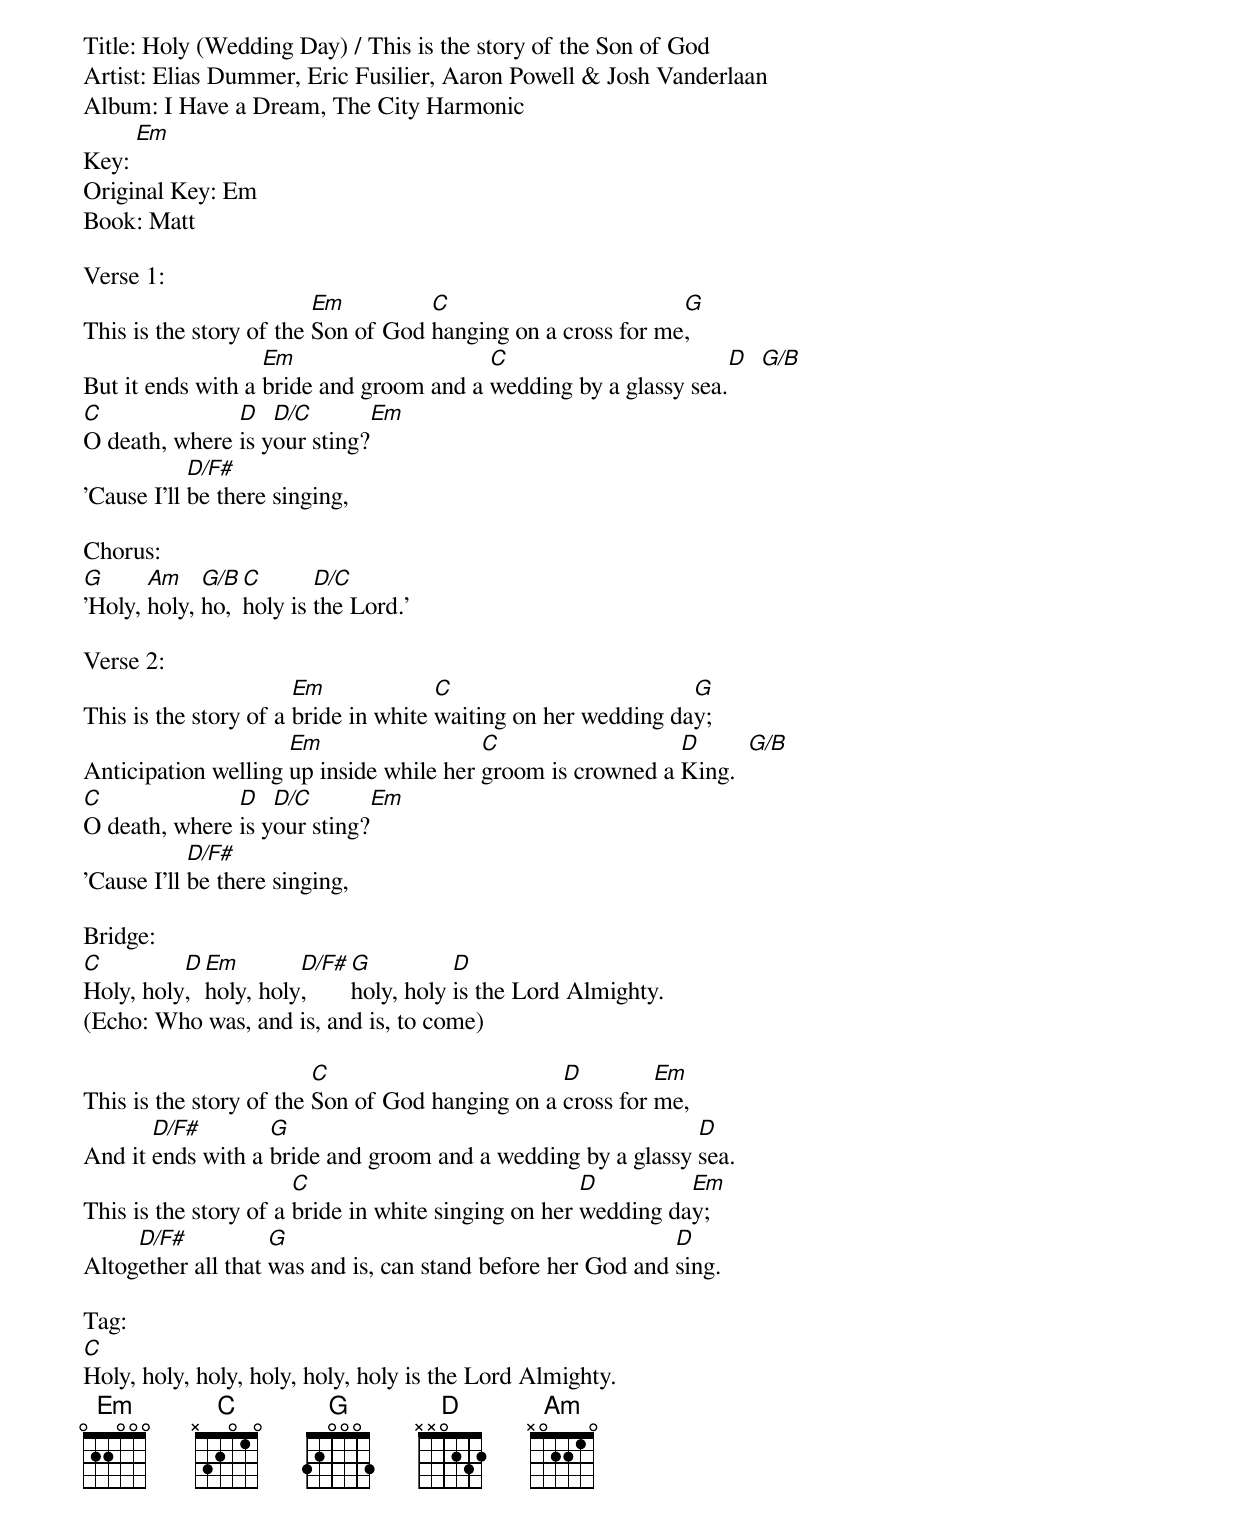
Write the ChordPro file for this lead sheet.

Title: Holy (Wedding Day) / This is the story of the Son of God
Artist: Elias Dummer, Eric Fusilier, Aaron Powell & Josh Vanderlaan
Album: I Have a Dream, The City Harmonic
Key: [Em]
Original Key: Em
Book: Matt

Verse 1:
This is the story of the [Em]Son of God [C]hanging on a cross for me[G],
But it ends with a [Em]bride and groom and a [C]wedding by a glassy sea.[D]  [G/B]
[C]O death, where [D]is y[D/C]our sting?[Em]
'Cause I'll [D/F#]be there singing,

Chorus:
[G]'Holy, [Am]holy, [G/B]ho, [C]holy is [D/C]the Lord.'

Verse 2:
This is the story of a [Em]bride in white [C]waiting on her wedding da[G]y;
Anticipation welling [Em]up inside while her [C]groom is crowned a [D]King.  [G/B]
[C]O death, where [D]is y[D/C]our sting?[Em]
'Cause I'll [D/F#]be there singing,

Bridge:
[C]Holy, holy[D], [Em]holy, holy[D/F#], [G]holy, holy [D]is the Lord Almighty.
(Echo: Who was, and is, and is, to come)

This is the story of the [C]Son of God hanging on a [D]cross for [Em]me,
And it [D/F#]ends with a [G]bride and groom and a wedding by a glassy [D]sea.
This is the story of a [C]bride in white singing on her [D]wedding da[Em]y;
Altog[D/F#]ether all that [G]was and is, can stand before her God and [D]sing.

Tag:
[C]Holy, holy, holy, holy, holy, holy is the Lord Almighty.
